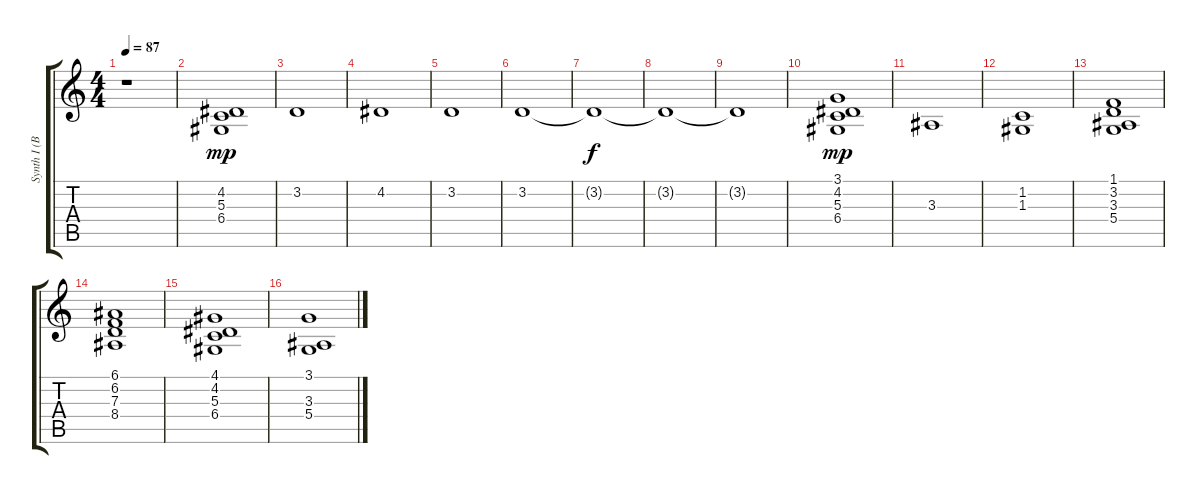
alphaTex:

\track ("Synth I (Banks)" "Synth I (B") {instrument synthstrings1}
\staff {score tabs}
\tuning (E4 B3 G3 D3 A2 E2) {hide}
\ts (4 4)
\tempo 87
\clef g2
\ks c
r.1{dy mp instrument synthstrings1} |
(4.2 5.3 6.4).1 |
3.2.1 |
4.2.1 |
3.2.1 |
3.2.1 |
3.2{t}.1{dy f} |
3.2{t}.1 |
3.2{t}.1 |
(3.1 4.2 5.3 6.4).1{dy mp} |
3.3.1 |
(1.2 1.3).1 |
(1.1 3.2 3.3 5.4).1 |
(6.1 6.2 7.3 8.4).1 |
(4.1 4.2 5.3 6.4).1 |
(3.1 3.3 5.4).1
